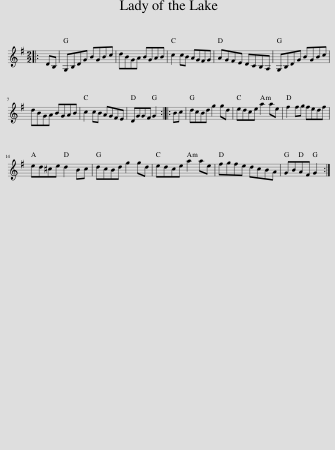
X:1
L:1/8
M:2/2
I:linebreak $
K:G
V:1 treble
V:1
|: DB, | G,B,DG BGBc | dBGA BGAB | c2 cB AGFG | AGFE DCB,A, | %5
 G,B,DG BGBc |$ dBGA BGAB | c2 cB AGFE | DGGF G2 :: Bc | %10
 dcBd g2 gd | edce a2 ae | f2 fg fedf |$ ed^ce d2 Bc | dcBd g2 gd | %15
 edce a2 ae | fgfe dcBA | GBAF G2 :| %18
